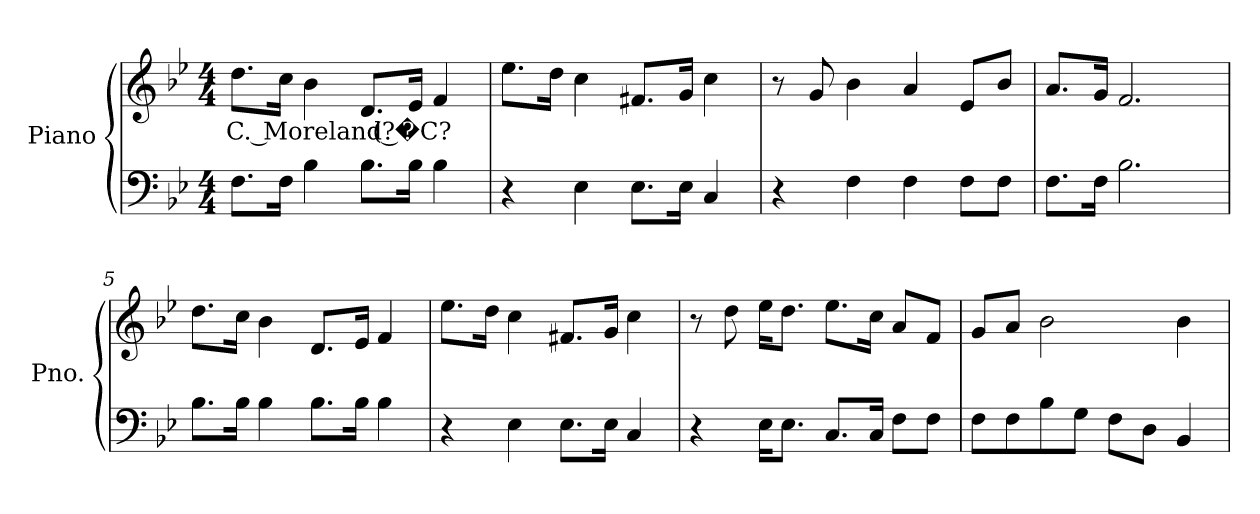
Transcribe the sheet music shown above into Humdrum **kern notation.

**kern	**kern	**text
*part2	*part1	*part1
*staff2	*staff1	*staff1
*I"Piano	*I"Piano	*
*I'Pno.	*I'Pno.	*
*clefF4	*clefG2	*
*k[b-e-]	*k[b-e-]	*
*M4/4	*M4/4	*
*MM60	*MM60	*
=1	=1	=1
!	!	!LO:LY:b
8.F\L	8.dd\L	C. Moreland (?�C?
16F\Jk	16cc\Jk	.
4B-\	4b-\	.
8.B-\L	8.d/L	.
16B-\Jk	16e-/Jk	.
4B-\	4f/	.
=2	=2	=2
4r	8.ee-\L	.
.	16dd\Jk	.
4E-\	4cc\	.
8.E-\L	8.f#X/L	.
16E-\Jk	16g/Jk	.
4C/	4cc\	.
=3	=3	=3
4r	8r	.
.	8g/	.
4F\	4b-\	.
4F\	4a/	.
8F\L	8e-/L	.
8F\J	8b-/J	.
=4	=4	=4
8.F\L	8.a/L	.
16F\Jk	16g/Jk	.
2.B-\	2.f/	.
!!LO:LB:g=z
=5	=5	=5
8.B-\L	8.dd\L	.
16B-\Jk	16cc\Jk	.
4B-\	4b-\	.
8.B-\L	8.d/L	.
16B-\Jk	16e-/Jk	.
4B-\	4f/	.
=6	=6	=6
4r	8.ee-\L	.
.	16dd\Jk	.
4E-\	4cc\	.
8.E-\L	8.f#X/L	.
16E-\Jk	16g/Jk	.
4C/	4cc\	.
=7	=7	=7
4r	8r	.
.	8dd\	.
16E-\KL	16ee-\KL	.
8.E-\J	8.dd\J	.
8.C/L	8.ee-\L	.
16C/Jk	16cc\Jk	.
8F\L	8a/L	.
8F\J	8f/J	.
=8	=8	=8
8F\L	8g/L	.
8F\	8a/J	.
8B-\	2b-\	.
8G\J	.	.
8F\L	.	.
8D\J	.	.
4BB-/	4b-\	.
=	=	=
*-	*-	*-
